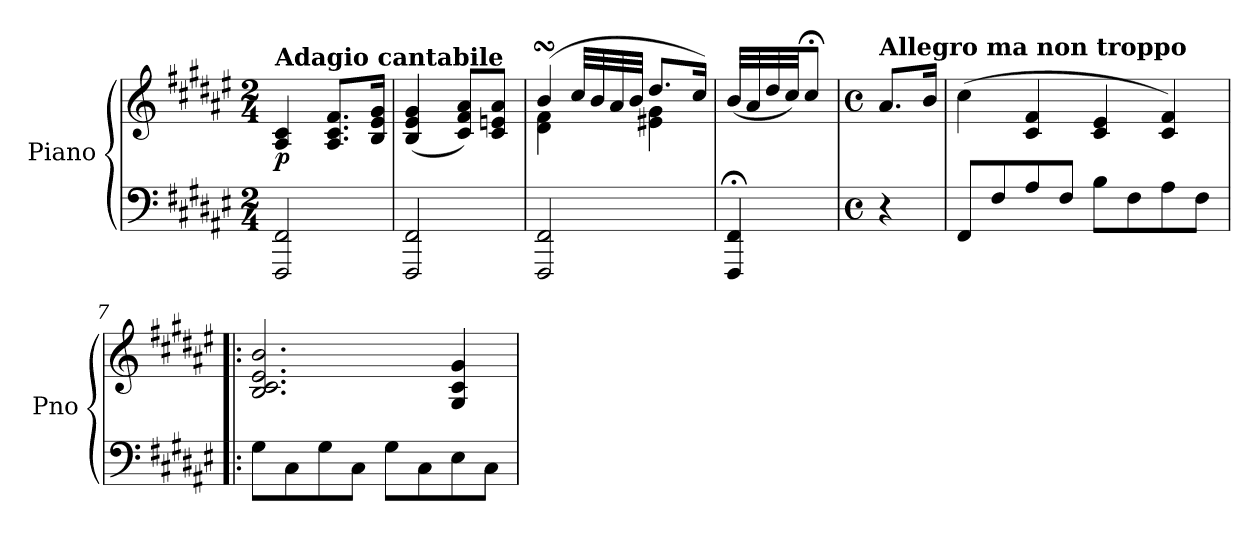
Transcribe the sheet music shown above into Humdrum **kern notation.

**kern	**kern	**dynam
*part1	*part1	*part1
*staff2	*staff1	*staff1/2
*I"Piano	*	*
*I'Pno	*	*
*clefF4	*clefG2	*
*k[f#c#g#d#a#e#]	*k[f#c#g#d#a#e#]	*
*M2/4	*M2/4	*
=1	=1	=1
!	!LO:TX:a:B:t=Adagio cantabile	!
!	!	!LO:DY:b
2FFF#/ 2FF#/	4A#/ 4c#/	p
.	8.A#/ 8.c#/ 8.f#/L	.
.	16B/ 16e#/ 16g#/Jk	.
=2	=2	=2
2FFF#/ 2FF#/	(>4B/ 4e#/ 4g#/	.
.	8c#/ 8f#/ 8a#/L)	.
.	8c#/ 8en/ 8a#/J	.
=3	=3	=3
*	*^	*
*	*	*^	*
2FFF#/ 2FF#/	(>4bsSSs/	4d#\ 4f#\	8ryy	.
.	.	.	32cc#LLL	.
.	.	.	32b	.
.	.	.	32a#	.
.	.	.	32bJJJ	.
.	8.dd#/L	4e#X\ 4g#\	4ryy	.
.	16cc#/Jk)	.	.	.
*	*v	*v	*v	*
=4	=4	=4
4FFF#/;< 4FF#/;<	(>32b/LLL	.
.	32a#/	.
.	32dd#/	.
.	32cc#/JJ)	.
.	8cc#;</J	.
=5	=5	=5
*M4/4	*M4/4	*
*met(c)	*met(c)	*
!	!LO:TX:a:B:t=Allegro ma non troppo	!
!	!	!LO:DY:b
!	!	!LO:DY:n=1:b
4r	8.a#/L	p other-dynamics
.	16b/Jk	.
=6	=6	=6
8FF#/L	(>4cc#\	.
8F#/	.	.
8A#/	4c#/ 4f#/	.
8F#/J	.	.
8B\L	4c#/ 4e#/	.
8F#\	.	.
8A#\	4c#/ 4f#/)	.
8F#\J	.	.
!!LO:LB:g=z
=7!|:	=7!|:	=7!|:
8G#\L	2.B/ 2.c#/ 2.e#/ 2.b/	.
8C#\	.	.
8G#\	.	.
8C#\J	.	.
8G#\L	.	.
8C#\	.	.
8E#\	4G#/ 4c#/ 4g#/	.
8C#\J	.	.
=	=	=
*-	*-	*-
